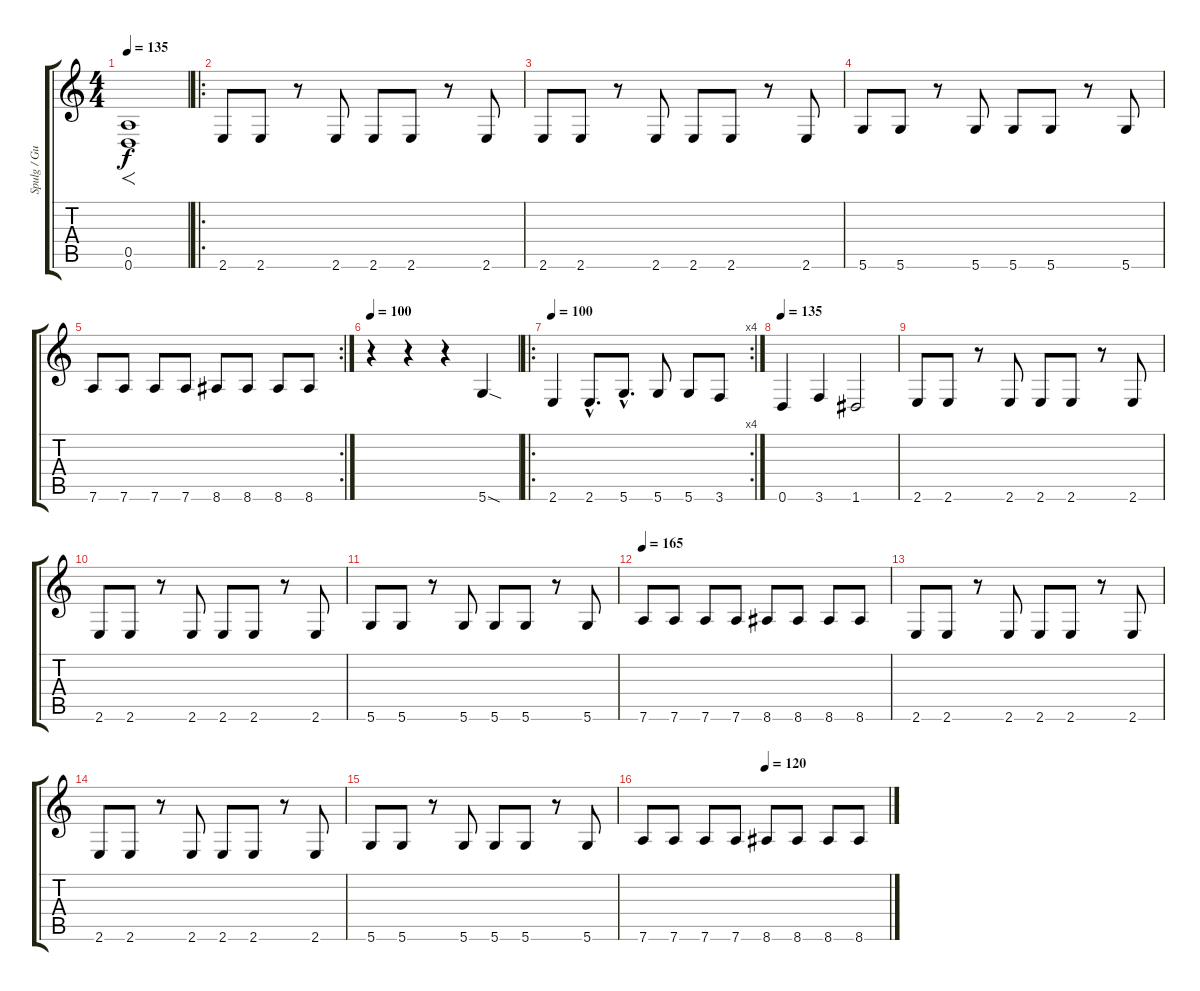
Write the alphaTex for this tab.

\track ("Spulg / Guitar 2" "Spulg / Gu") {instrument overdrivenguitar}
\staff {score tabs}
\tuning (E4 B3 G3 D3 A2 D2) {hide}
\ts (4 4)
\tempo 135
\clef g2
\ks c
(0.5 0.6).1{f dy f instrument overdrivenguitar} |
\ro
2.6.8 2.6.8 r.8 2.6.8 2.6.8 2.6.8 r.8 2.6.8 |
2.6.8 2.6.8 r.8 2.6.8 2.6.8 2.6.8 r.8 2.6.8 |
5.6.8 5.6.8 r.8 5.6.8 5.6.8 5.6.8 r.8 5.6.8 |
\rc 2
7.6.8 7.6.8 7.6.8 7.6.8 8.6.8 8.6.8 8.6.8 8.6.8 |
\tempo 100
r.4 r.4 r.4 5.6{sod}.4 |
\ro
\rc 4
\tempo 100
2.6.4 2.6{hac}.8{d} 5.6{hac}.8{d} 5.6.8 5.6.8 3.6.8 |
\tempo 135
0.6.4 3.6.4 1.6.2 |
2.6.8 2.6.8 r.8 2.6.8 2.6.8 2.6.8 r.8 2.6.8 |
2.6.8 2.6.8 r.8 2.6.8 2.6.8 2.6.8 r.8 2.6.8 |
5.6.8 5.6.8 r.8 5.6.8 5.6.8 5.6.8 r.8 5.6.8 |
\tempo 165
7.6.8 7.6.8 7.6.8 7.6.8 8.6.8 8.6.8 8.6.8 8.6.8 |
2.6.8 2.6.8 r.8 2.6.8 2.6.8 2.6.8 r.8 2.6.8 |
2.6.8 2.6.8 r.8 2.6.8 2.6.8 2.6.8 r.8 2.6.8 |
5.6.8 5.6.8 r.8 5.6.8 5.6.8 5.6.8 r.8 5.6.8 |
\tempo (120 0.5)
7.6.8 7.6.8 7.6.8 7.6.8 8.6.8 8.6.8 8.6.8 8.6.8
